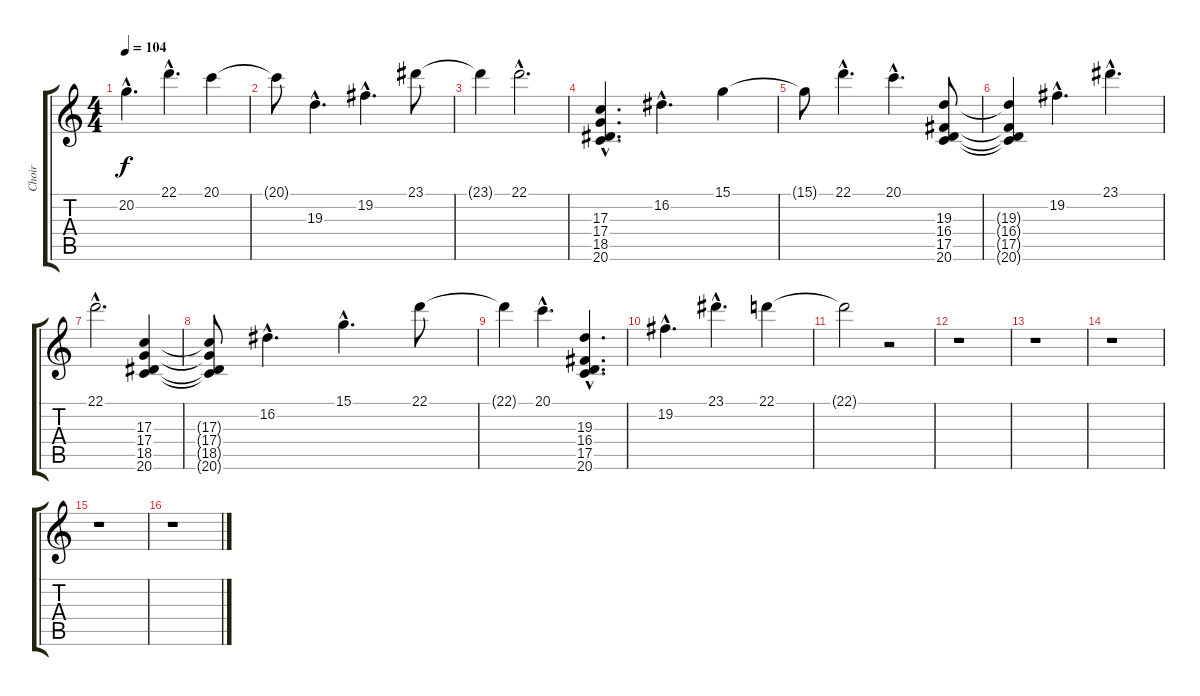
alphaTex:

\track ("Choir" "Choir") {instrument choiraahs}
\staff {score tabs}
\tuning (E4 B3 G3 D3 A2 E2) {hide}
\ts (4 4)
\tempo 104
\clef g2
\ks c
20.2{hac}.4{d dy f} 22.1{hac}.4{d} 20.1.4 |
20.1{t}.8 19.3{hac}.4{d} 19.2{hac}.4{d} 23.1.8 |
23.1{t}.4 22.1{hac}.2{d} |
(17.3{hac} 17.4 18.5 20.6).4{d} 16.2{hac}.4{d} 15.1.4 |
15.1{t}.8 22.1{hac}.4{d} 20.1{hac}.4{d} (19.3 16.4 17.5 20.6).8 |
(19.3{t} 16.4{t} 17.5{t} 20.6{t}).4 19.2{hac}.4{d} 23.1{hac}.4{d} |
22.1{hac}.2{d} (17.3 17.4 18.5 20.6).4 |
(17.3{t} 17.4{t} 18.5{t} 20.6{t}).8 16.2{hac}.4{d} 15.1{hac}.4{d} 22.1.8 |
22.1{t}.4 20.1{hac}.4{d} (19.3{hac} 16.4 17.5 20.6).4{d} |
19.2{hac}.4{d} 23.1{hac}.4{d} 22.1.4 |
22.1{t}.2 r.2 |
r.1 |
r.1 |
r.1 |
r.1 |
r.1
